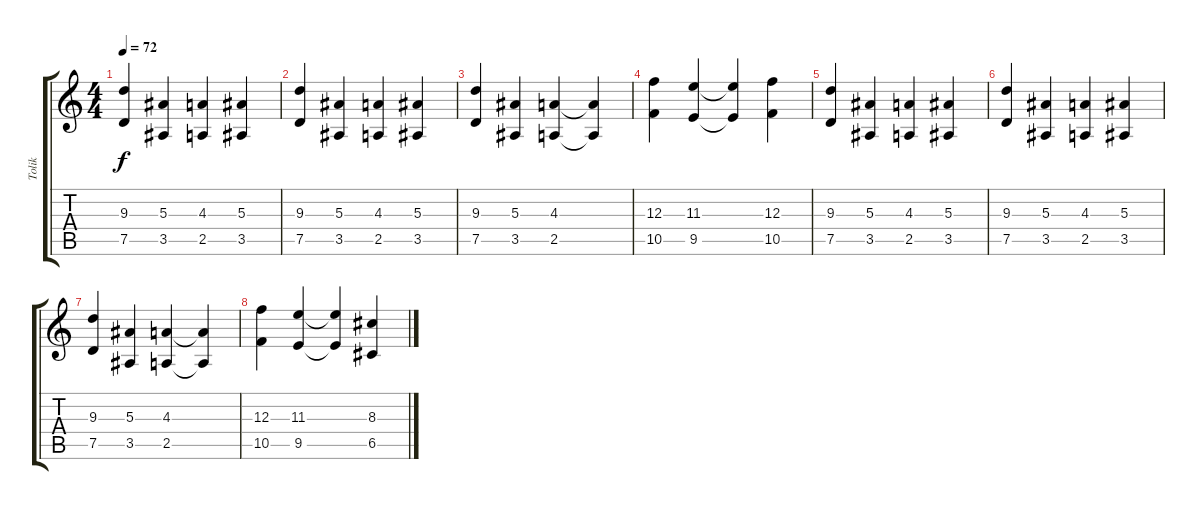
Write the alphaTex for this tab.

\track ("Tolik" "Tolik") {instrument distortionguitar}
\staff {score tabs}
\tuning (D4 A3 F3 C3 G2 C2) {hide}
\ts (4 4)
\tempo 72
\clef g2
\ks c
(9.3 7.5).4{dy f} (5.3 3.5).4 (4.3 2.5).4 (5.3 3.5).4 |
(9.3 7.5).4 (5.3 3.5).4 (4.3 2.5).4 (5.3 3.5).4 |
(9.3 7.5).4 (5.3 3.5).4 (4.3 2.5).4 (4.3{t} 2.5{t}).4 |
(12.3 10.5).4 (11.3 9.5).4 (11.3{t} 9.5{t}).4 (12.3 10.5).4 |
(9.3 7.5).4 (5.3 3.5).4 (4.3 2.5).4 (5.3 3.5).4 |
(9.3 7.5).4 (5.3 3.5).4 (4.3 2.5).4 (5.3 3.5).4 |
(9.3 7.5).4 (5.3 3.5).4 (4.3 2.5).4 (4.3{t} 2.5{t}).4 |
(12.3 10.5).4 (11.3 9.5).4 (11.3{t} 9.5{t}).4 (8.3 6.5).4
